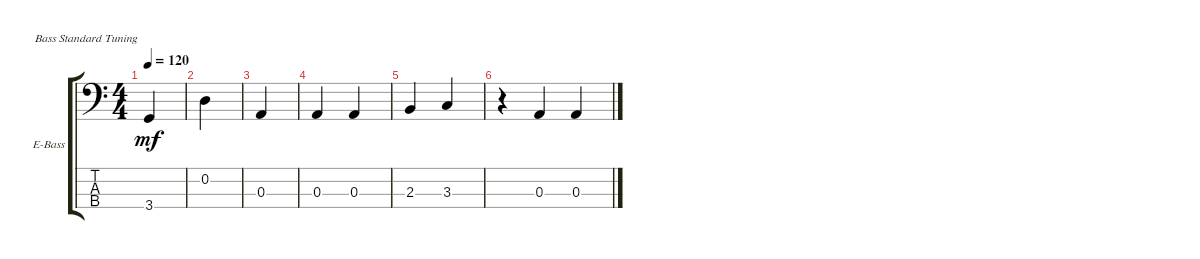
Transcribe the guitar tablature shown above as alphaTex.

\defaultSystemsLayout 4
\bracketExtendMode groupsimilarinstruments
\firstSystemTrackNameOrientation horizontal
\otherSystemsTrackNameOrientation horizontal
\track ("Electric Bass" "E-Bass") {instrument electricbassfinger}
\staff {score tabs}
\tuning (G2 D2 A1 E1)
\ts (4 4)
\tempo 120
\clef f4
\scale
0.333333
\ks c
3.4.4{dy mf} |
\scale
0.333333 0.2.4 |
\scale
0.333333 0.3.4 |
\scale
0.333333 0.3.4 0.3.4 |
\scale
0.333333 2.3.4 3.3.4 |
r.4 0.3.4 0.3.4
